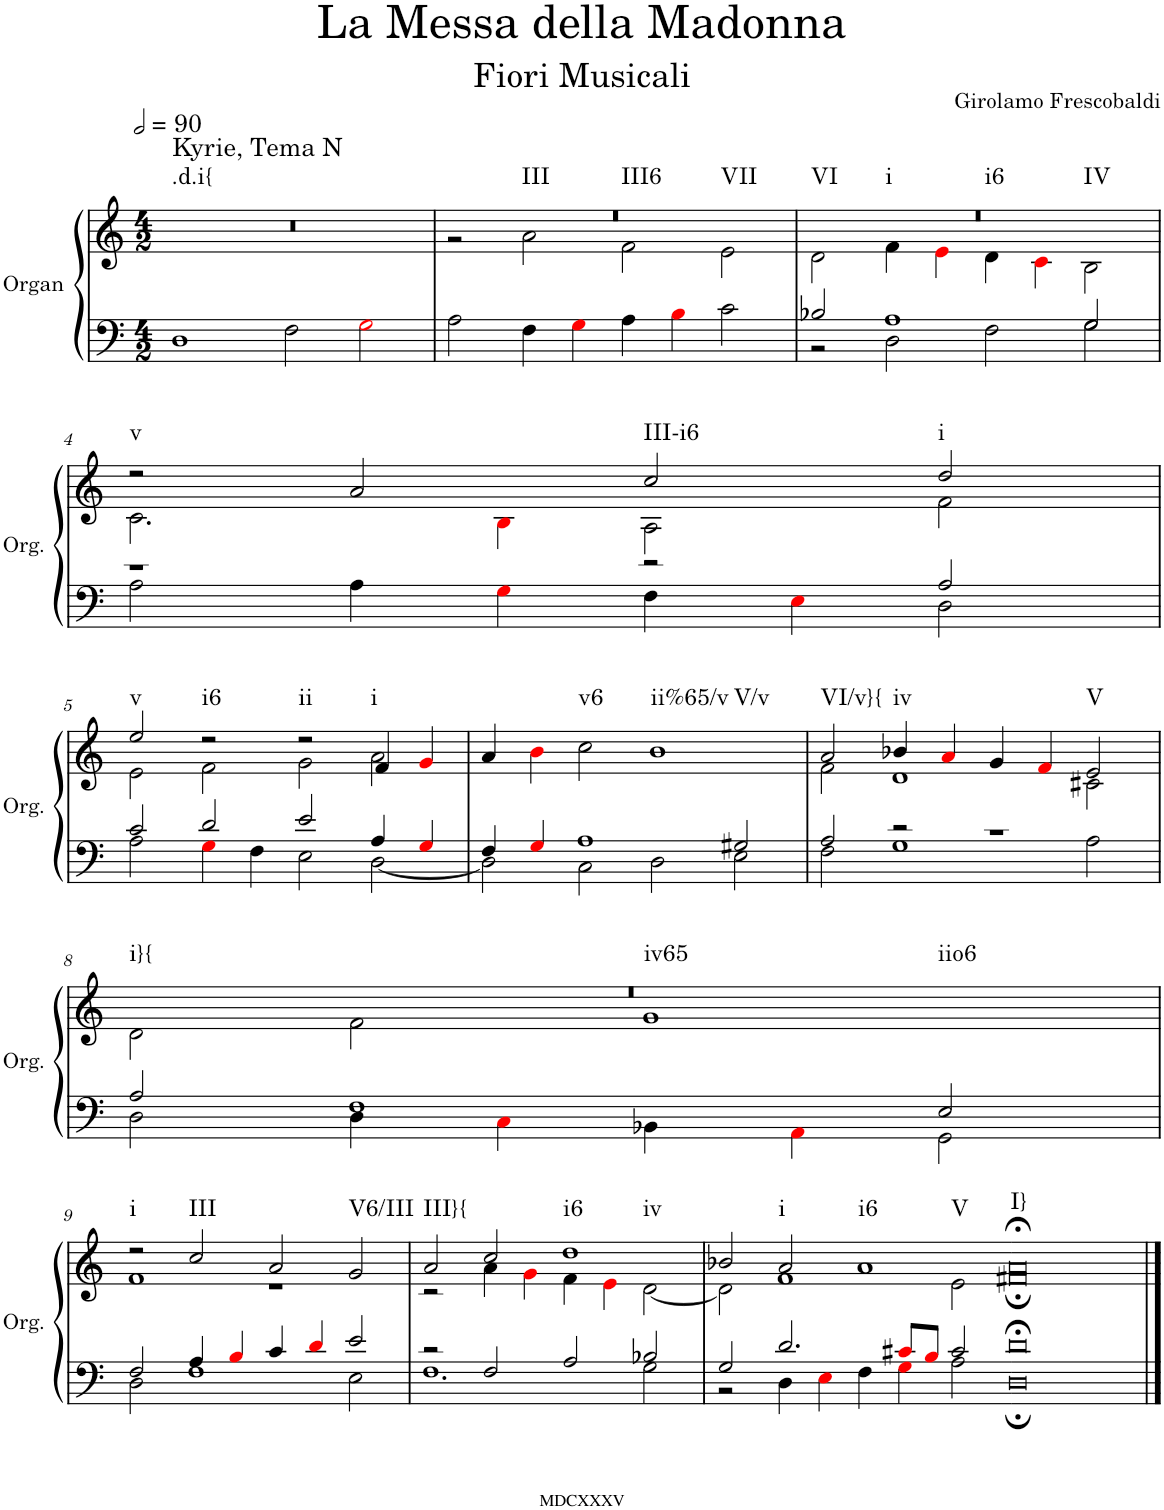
**kern	**kern	**harte	**kern
*part2	*part2	*part2	*part1
*staff3	*staff2	*	*staff1
*I"Organ	*	*	*I"Voice
*I'Org.	*	*	*I'Vo.
*clefF4	*clefG2	*	*clefGv2
*k[]	*k[]	*	*k[]
*M4/2	*M4/2	*	*M4/2
*MM180	*MM180	*	*MM180
=1	=1	=1	=1
!	!LO:TX:a:t=Kyrie, Tema N	!LO:H:kt=.d.i{	!
1D	0r	N	0r
2F\	.	.	.
2Gi\	.	.	.
=2	=2	=2	=2
*	*^	*	*
!	!	!	!LO:H:n=1:kt=III	!
!	!	!	!LO:H:n=2:kt=III6	!
!	!	!	!LO:H:n=3:kt=VII	!
2A\	0r	2r	N N N	0r
4F\	.	2a\	.	.
4Gi\	.	.	.	.
4A\	.	2f\	.	.
4Bi\	.	.	.	.
2c\	.	2e\	.	.
=3	=3	=3	=3	=3
*^	*	*	*	*
!	!	!	!	!LO:H:n=1:kt=VI	!
!	!	!	!	!LO:H:n=2:kt=i	!
!	!	!	!	!LO:H:n=3:kt=i6	!
!	!	!	!	!LO:H:n=4:kt=IV	!
2B-X/	2r	0r	2d\	N N N N	0r
1A	2D\	.	4f\	.	.
.	.	.	4ei\	.	.
.	2F\	.	4d\	.	.
.	.	.	4ci\	.	.
2G/	2G\	.	2B\	.	.
!!LO:LB:g=z
=4	=4	=4	=4	=4	=4
!	!	!	!	!LO:H:kt=v	!
1r	2A\	2r	2.c\	N	0r
.	4A\	2a/	.	.	.
.	4Gi\	.	4Bi\	.	.
!	!	!	!	!LO:H:kt=III-i6	!
2r	4F\	2cc/	2A\	N	.
.	4Ei\	.	.	.	.
!	!	!	!	!LO:H:kt=i	!
2A/	2D\	2dd/	2f\	N	.
!!LO:LB:g=z
=5	=5	=5	=5	=5	=5
!	!	!	!	!LO:H:kt=v	!
2c/	2A\	2ee/	2e\	N	0r
!	!	!	!	!LO:H:kt=i6	!
2d/	4Gi\	2r	2f\	N	.
.	4F\	.	.	.	.
!	!	!	!	!LO:H:kt=ii	!
2e/	2E\	2r	2g\	N	.
!	!	!	!	!LO:H:kt=i	!
4A/	[2D\	4f/	2a\	N	.
4Gi/	.	4gi/	.	.	.
*	*	*v	*v	*	*
=6	=6	=6	=6	=6
4F/	2D\]	4a/	.	0r
4Gi/	.	4bi\	.	.
!	!	!	!LO:H:kt=v6	!
1A	2C\	2cc\	N	.
!	!	!	!LO:H:n=1:kt=ii%65/v	!
!	!	!	!LO:H:n=2:kt=V/v	!
.	2D\	1b	N N	.
2G#X/	2E\	.	.	.
=7	=7	=7	=7	=7
*	*	*^	*	*
!	!	!	!	!LO:H:kt=VI/v}{	!
2A/	2F\	2a/	2f\	N	0r
!	!	!	!	!LO:H:kt=iv	!
2r	1G	4b-X/	1d	N	.
.	.	4ai/	.	.	.
1r	.	4g/	.	.	.
.	.	4fi/	.	.	.
!	!	!	!	!LO:H:kt=V	!
.	2A\	2e/	2c#X\	N	.
!!LO:LB:g=z
=8	=8	=8	=8	=8	=8
!	!	!	!	!LO:H:n=1:kt=i}{	!
!	!	!	!	!LO:H:n=2:kt=iv65	!
!	!	!	!	!LO:H:n=3:kt=iio6	!
2A/	2D\	0r	2d\	N N N	0r
1F	4D\	.	2f\	.	.
.	4Ci\	.	.	.	.
.	4BB-X\	.	1g	.	.
.	4AAi\	.	.	.	.
2E/	2GG\	.	.	.	.
!!LO:LB:g=z
=9	=9	=9	=9	=9	=9
!	!	!	!	!LO:H:kt=i	!
2F/	2D\	2r	1f	N	0r
!	!	!	!	!LO:H:kt=III	!
4A/	1F	2cc/	.	N	.
4Bi/	.	.	.	.	.
4c/	.	2a/	1r	.	.
4di/	.	.	.	.	.
!	!	!	!	!LO:H:kt=V6/III	!
2e/	2E\	2g/	.	N	.
=10	=10	=10	=10	=10	=10
!	!	!	!	!LO:H:kt=III}{	!
2r	1.F	2a/	2r	N	0r
2F/	.	2cc/	4a\	.	.
.	.	.	4gi\	.	.
!	!	!	!	!LO:H:n=1:kt=i6	!
!	!	!	!	!LO:H:n=2:kt=iv	!
2A/	.	1dd	4f\	N N	.
.	.	.	4ei\	.	.
2B-X/	2G\	.	[2d\	.	.
=11	=11	=11	=11	=11	=11
2G/	2r	2b-X/	2d\]	.	0r
!	!	!	!	!LO:H:kt=i	!
2.d/	4D\	2a/	1f	N	.
.	4Ei\	.	.	.	.
!	!	!	!	!LO:H:n=1:kt=i6	!
!	!	!	!	!LO:H:n=2:kt=V	!
.	4F\	1a	.	N N	.
8c#Xi/L	4Gi\	.	.	.	.
8Bi/J	.	.	.	.	.
2c#/	2A\	.	2e\	.	.
=12-	=12-	=12-	=12-	=12-	=12-
!	!	!	!	!LO:H:kt=I}	!
0d;<	0D;	0a;<	0f#X;	N	0r;<
*v	*v	*	*	*	*
*	*v	*v	*	*
==	==	==	==
*-	*-	*-	*-
